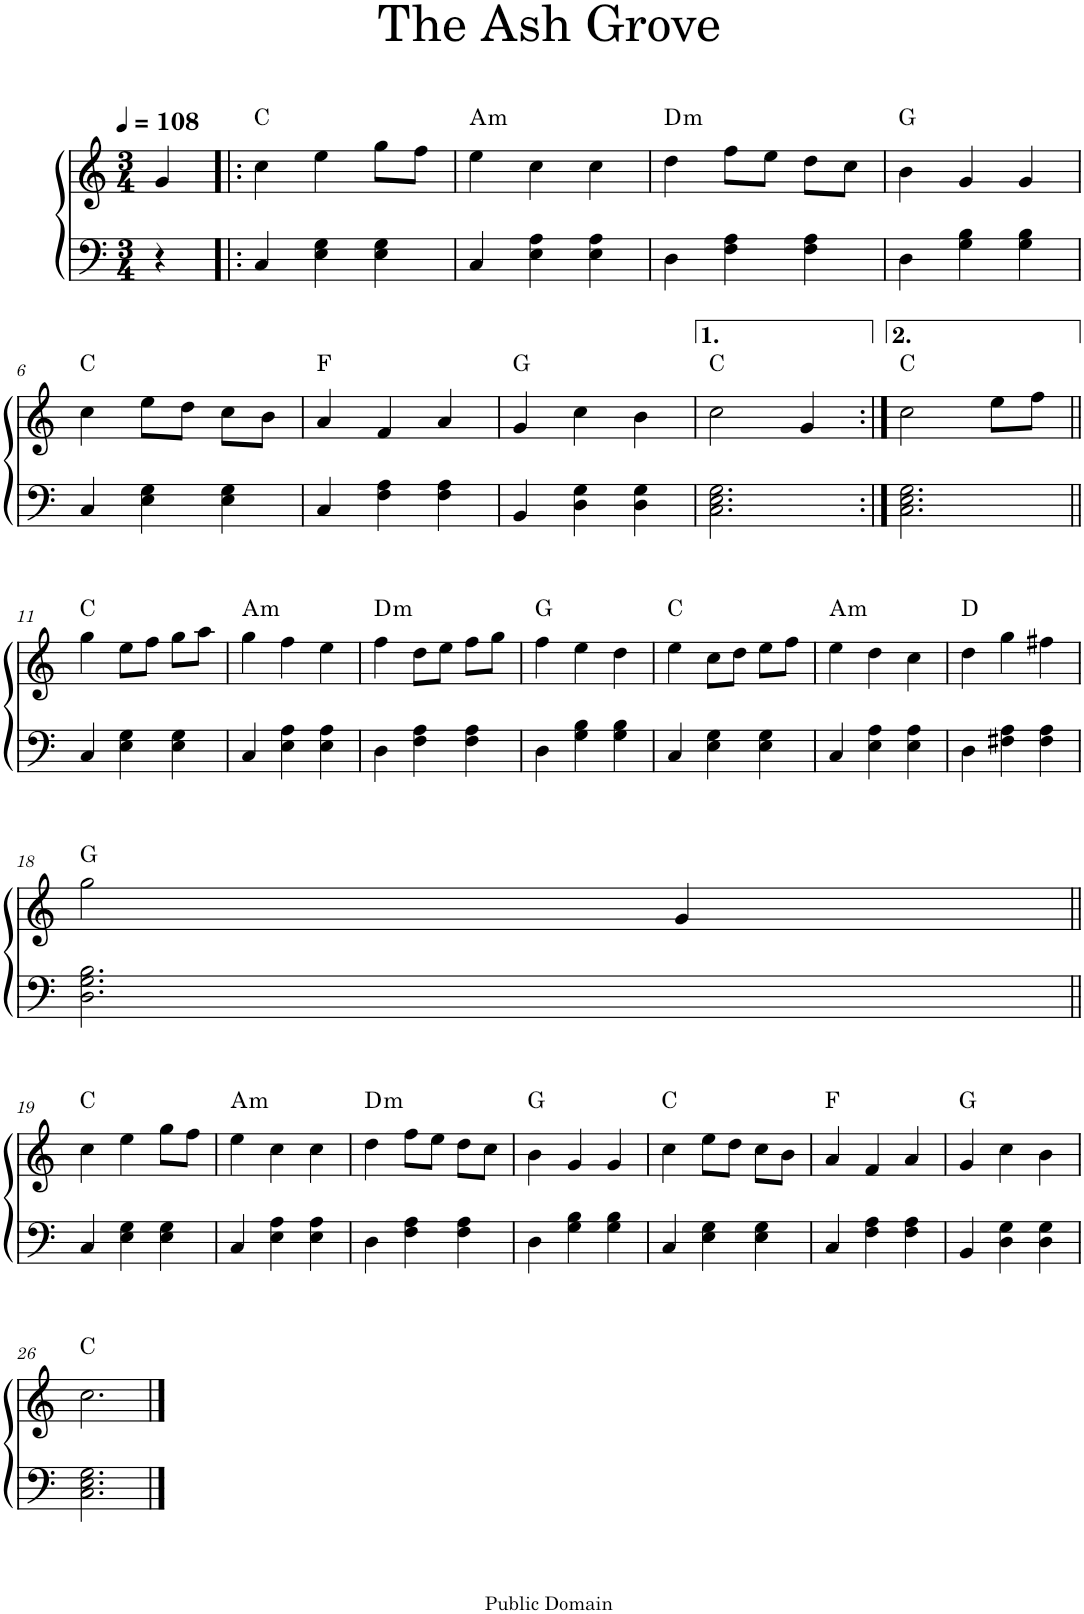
**kern	**kern	**harte
*part2	*part1	*part1
*staff2	*staff1	*
*I"Piano	*I"Piano	*
*I'Pno	*I'Pno	*
*clefF4	*clefG2	*
*k[]	*k[]	*
*M3/4	*M3/4	*
*MM108	*MM108	*
=1	=1	=1
4r	4g/	.
=2!|:	=2!|:	=2!|:
4C/	4cc\	C:maj
4E\ 4G\	4ee\	.
4E\ 4G\	8gg\L	.
.	8ff\J	.
=3	=3	=3
!	!	!LO:H:kt=m
4C/	4ee\	A:min
4E\ 4A\	4cc\	.
4E\ 4A\	4cc\	.
=4	=4	=4
!	!	!LO:H:kt=m
4D\	4dd\	D:min
4F\ 4A\	8ff\L	.
.	8ee\J	.
4F\ 4A\	8dd\L	.
.	8cc\J	.
=5	=5	=5
4D\	4b\	G:maj
4G\ 4B\	4g/	.
4G\ 4B\	4g/	.
!!LO:LB:g=z
=6	=6	=6
4C/	4cc\	C:maj
4E\ 4G\	8ee\L	.
.	8dd\J	.
4E\ 4G\	8cc\L	.
.	8b\J	.
=7	=7	=7
4C/	4a/	F:maj
4F\ 4A\	4f/	.
4F\ 4A\	4a/	.
=8	=8	=8
4BB/	4g/	G:maj
4D\ 4G\	4cc\	.
4D\ 4G\	4b\	.
=9	=9	=9
2.C\ 2.E\ 2.G\	2cc\	C:maj
.	4g/	.
=10:|!	=10:|!	=10:|!
2.C\ 2.E\ 2.G\	2cc\	C:maj
.	8ee\L	.
.	8ff\J	.
!!LO:LB:g=z
=11||	=11||	=11||
4C/	4gg\	C:maj
4E\ 4G\	8ee\L	.
.	8ff\J	.
4E\ 4G\	8gg\L	.
.	8aa\J	.
=12	=12	=12
!	!	!LO:H:kt=m
4C/	4gg\	A:min
4E\ 4A\	4ff\	.
4E\ 4A\	4ee\	.
=13	=13	=13
!	!	!LO:H:kt=m
4D\	4ff\	D:min
4F\ 4A\	8dd\L	.
.	8ee\J	.
4F\ 4A\	8ff\L	.
.	8gg\J	.
=14	=14	=14
4D\	4ff\	G:maj
4G\ 4B\	4ee\	.
4G\ 4B\	4dd\	.
=15	=15	=15
4C/	4ee\	C:maj
4E\ 4G\	8cc\L	.
.	8dd\J	.
4E\ 4G\	8ee\L	.
.	8ff\J	.
=16	=16	=16
!	!	!LO:H:kt=m
4C/	4ee\	A:min
4E\ 4A\	4dd\	.
4E\ 4A\	4cc\	.
=17	=17	=17
4D\	4dd\	D:maj
4F#X\ 4A\	4gg\	.
4F#\ 4A\	4ff#X\	.
!!LO:LB:g=z
=18	=18	=18
2.D\ 2.G\ 2.B\	2gg\	G:maj
.	4g/	.
!!LO:LB:g=z
=19||	=19||	=19||
4C/	4cc\	C:maj
4E\ 4G\	4ee\	.
4E\ 4G\	8gg\L	.
.	8ff\J	.
=20	=20	=20
!	!	!LO:H:kt=m
4C/	4ee\	A:min
4E\ 4A\	4cc\	.
4E\ 4A\	4cc\	.
=21	=21	=21
!	!	!LO:H:kt=m
4D\	4dd\	D:min
4F\ 4A\	8ff\L	.
.	8ee\J	.
4F\ 4A\	8dd\L	.
.	8cc\J	.
=22	=22	=22
4D\	4b\	G:maj
4G\ 4B\	4g/	.
4G\ 4B\	4g/	.
=23	=23	=23
4C/	4cc\	C:maj
4E\ 4G\	8ee\L	.
.	8dd\J	.
4E\ 4G\	8cc\L	.
.	8b\J	.
=24	=24	=24
4C/	4a/	F:maj
4F\ 4A\	4f/	.
4F\ 4A\	4a/	.
=25	=25	=25
4BB/	4g/	G:maj
4D\ 4G\	4cc\	.
4D\ 4G\	4b\	.
!!LO:LB:g=z
=26	=26	=26
2.C\ 2.E\ 2.G\	2.cc\	C:maj
==	==	==
*-	*-	*-
